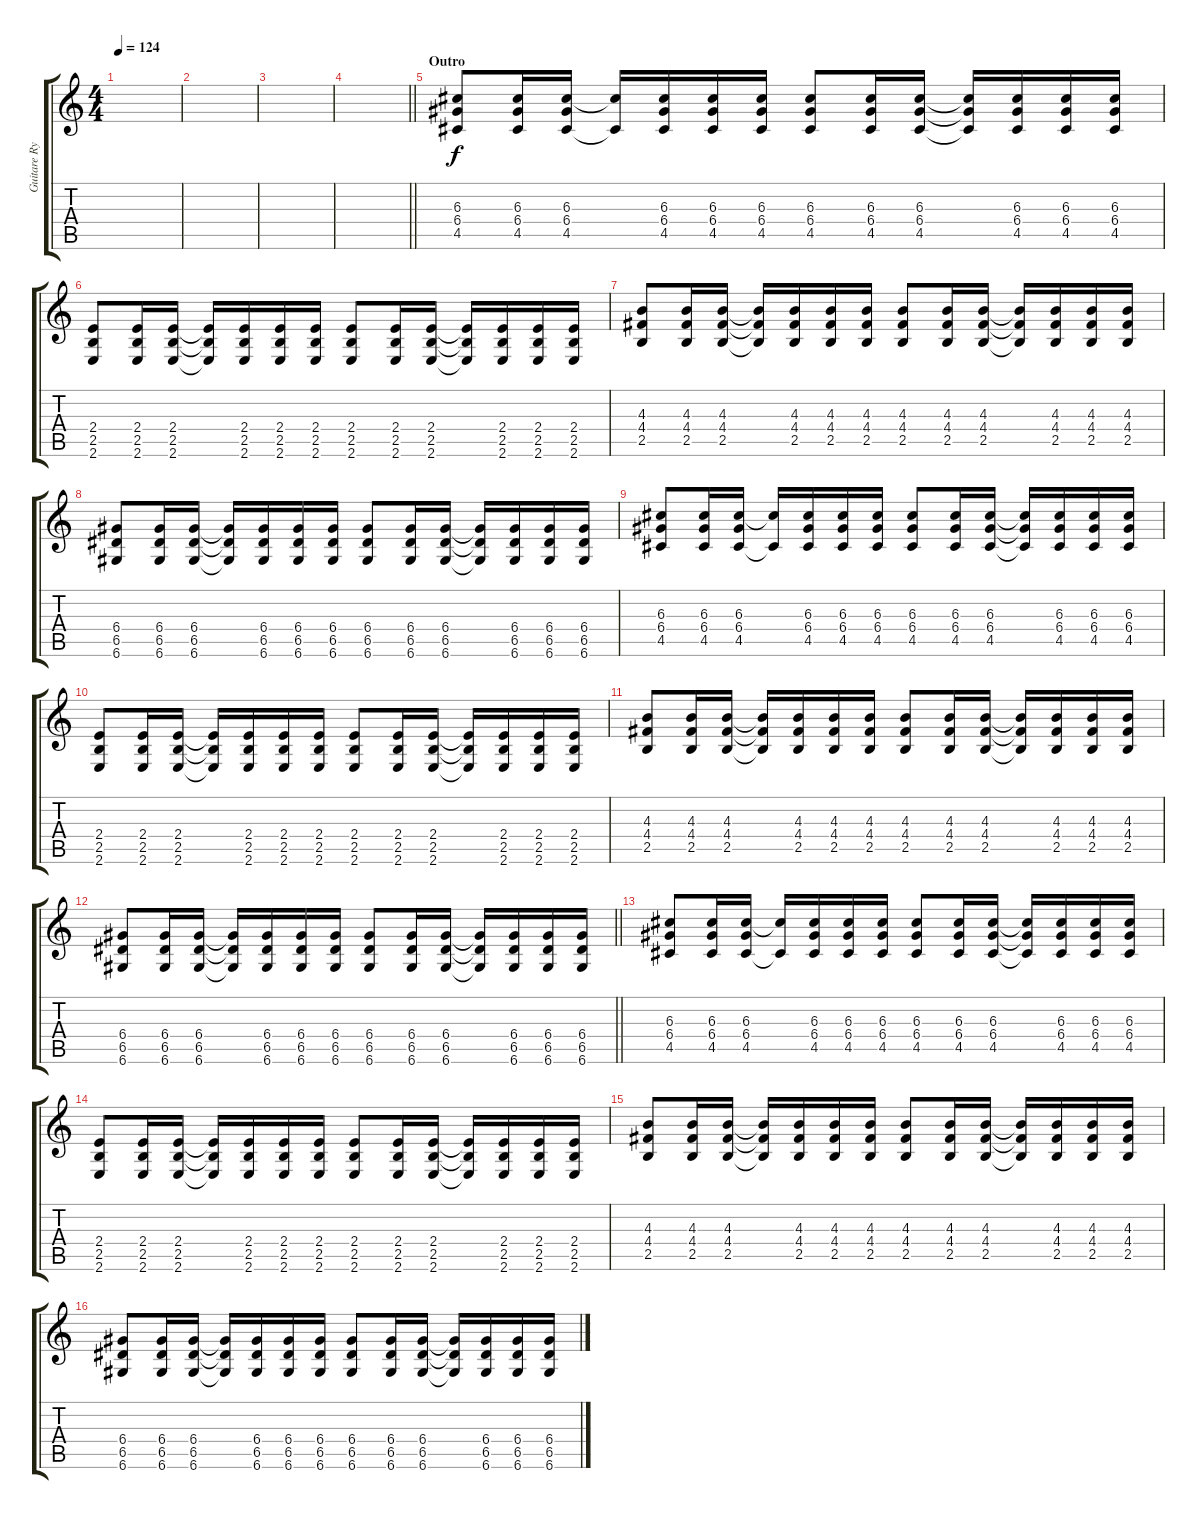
\track ("Guitare Rythmique" "Guitare Ry") {instrument overdrivenguitar}
\staff {score tabs}
\tuning (E4 B3 G3 D3 A2 D2) {hide}
\ts (4 4)
\tempo 124
\clef g2
\ks c
|
|
|
\barLineRight lightlight
|
\section ("" "Outro")
(6.3 6.4 4.5).8 (6.3 6.4 4.5).16 (6.3 6.4 4.5).16 (6.3{t} 4.5{t}).16 (6.3 6.4 4.5).16 (6.3 6.4 4.5).16 (6.3 6.4 4.5).16 (6.3 6.4 4.5).8 (6.3 6.4 4.5).16 (6.3 6.4 4.5).16 (6.3{t} 6.4{t} 4.5{t}).16 (6.3 6.4 4.5).16 (6.3 6.4 4.5).16 (6.3 6.4 4.5).16 |
(2.4 2.5 2.6).8 (2.4 2.5 2.6).16 (2.4 2.5 2.6).16 (2.4{t} 2.5{t} 2.6{t}).16 (2.4 2.5 2.6).16 (2.4 2.5 2.6).16 (2.4 2.5 2.6).16 (2.4 2.5 2.6).8 (2.4 2.5 2.6).16 (2.4 2.5 2.6).16 (2.4{t} 2.5{t} 2.6{t}).16 (2.4 2.5 2.6).16 (2.4 2.5 2.6).16 (2.4 2.5 2.6).16 |
(4.3 4.4 2.5).8 (4.3 4.4 2.5).16 (4.3 4.4 2.5).16 (4.3{t} 4.4{t} 2.5{t}).16 (4.3 4.4 2.5).16 (4.3 4.4 2.5).16 (4.3 4.4 2.5).16 (4.3 4.4 2.5).8 (4.3 4.4 2.5).16 (4.3 4.4 2.5).16 (4.3{t} 4.4{t} 2.5{t}).16 (4.3 4.4 2.5).16 (4.3 4.4 2.5).16 (4.3 4.4 2.5).16 |
(6.4 6.5 6.6).8 (6.4 6.5 6.6).16 (6.4 6.5 6.6).16 (6.4{t} 6.5{t} 6.6{t}).16 (6.4 6.5 6.6).16 (6.4 6.5 6.6).16 (6.4 6.5 6.6).16 (6.4 6.5 6.6).8 (6.4 6.5 6.6).16 (6.4 6.5 6.6).16 (6.4{t} 6.5{t} 6.6{t}).16 (6.4 6.5 6.6).16 (6.4 6.5 6.6).16 (6.4 6.5 6.6).16 |
(6.3 6.4 4.5).8 (6.3 6.4 4.5).16 (6.3 6.4 4.5).16 (6.3{t} 4.5{t}).16 (6.3 6.4 4.5).16 (6.3 6.4 4.5).16 (6.3 6.4 4.5).16 (6.3 6.4 4.5).8 (6.3 6.4 4.5).16 (6.3 6.4 4.5).16 (6.3{t} 6.4{t} 4.5{t}).16 (6.3 6.4 4.5).16 (6.3 6.4 4.5).16 (6.3 6.4 4.5).16 |
(2.4 2.5 2.6).8 (2.4 2.5 2.6).16 (2.4 2.5 2.6).16 (2.4{t} 2.5{t} 2.6{t}).16 (2.4 2.5 2.6).16 (2.4 2.5 2.6).16 (2.4 2.5 2.6).16 (2.4 2.5 2.6).8 (2.4 2.5 2.6).16 (2.4 2.5 2.6).16 (2.4{t} 2.5{t} 2.6{t}).16 (2.4 2.5 2.6).16 (2.4 2.5 2.6).16 (2.4 2.5 2.6).16 |
(4.3 4.4 2.5).8 (4.3 4.4 2.5).16 (4.3 4.4 2.5).16 (4.3{t} 4.4{t} 2.5{t}).16 (4.3 4.4 2.5).16 (4.3 4.4 2.5).16 (4.3 4.4 2.5).16 (4.3 4.4 2.5).8 (4.3 4.4 2.5).16 (4.3 4.4 2.5).16 (4.3{t} 4.4{t} 2.5{t}).16 (4.3 4.4 2.5).16 (4.3 4.4 2.5).16 (4.3 4.4 2.5).16 |
\barLineRight lightlight
(6.4 6.5 6.6).8 (6.4 6.5 6.6).16 (6.4 6.5 6.6).16 (6.4{t} 6.5{t} 6.6{t}).16 (6.4 6.5 6.6).16 (6.4 6.5 6.6).16 (6.4 6.5 6.6).16 (6.4 6.5 6.6).8 (6.4 6.5 6.6).16 (6.4 6.5 6.6).16 (6.4{t} 6.5{t} 6.6{t}).16 (6.4 6.5 6.6).16 (6.4 6.5 6.6).16 (6.4 6.5 6.6).16 |
(6.3 6.4 4.5).8 (6.3 6.4 4.5).16 (6.3 6.4 4.5).16 (6.3{t} 4.5{t}).16 (6.3 6.4 4.5).16 (6.3 6.4 4.5).16 (6.3 6.4 4.5).16 (6.3 6.4 4.5).8 (6.3 6.4 4.5).16 (6.3 6.4 4.5).16 (6.3{t} 6.4{t} 4.5{t}).16 (6.3 6.4 4.5).16 (6.3 6.4 4.5).16 (6.3 6.4 4.5).16 |
(2.4 2.5 2.6).8 (2.4 2.5 2.6).16 (2.4 2.5 2.6).16 (2.4{t} 2.5{t} 2.6{t}).16 (2.4 2.5 2.6).16 (2.4 2.5 2.6).16 (2.4 2.5 2.6).16 (2.4 2.5 2.6).8 (2.4 2.5 2.6).16 (2.4 2.5 2.6).16 (2.4{t} 2.5{t} 2.6{t}).16 (2.4 2.5 2.6).16 (2.4 2.5 2.6).16 (2.4 2.5 2.6).16 |
(4.3 4.4 2.5).8 (4.3 4.4 2.5).16 (4.3 4.4 2.5).16 (4.3{t} 4.4{t} 2.5{t}).16 (4.3 4.4 2.5).16 (4.3 4.4 2.5).16 (4.3 4.4 2.5).16 (4.3 4.4 2.5).8 (4.3 4.4 2.5).16 (4.3 4.4 2.5).16 (4.3{t} 4.4{t} 2.5{t}).16 (4.3 4.4 2.5).16 (4.3 4.4 2.5).16 (4.3 4.4 2.5).16 |
(6.4 6.5 6.6).8 (6.4 6.5 6.6).16 (6.4 6.5 6.6).16 (6.4{t} 6.5{t} 6.6{t}).16 (6.4 6.5 6.6).16 (6.4 6.5 6.6).16 (6.4 6.5 6.6).16 (6.4 6.5 6.6).8 (6.4 6.5 6.6).16 (6.4 6.5 6.6).16 (6.4{t} 6.5{t} 6.6{t}).16 (6.4 6.5 6.6).16 (6.4 6.5 6.6).16 (6.4 6.5 6.6).16
